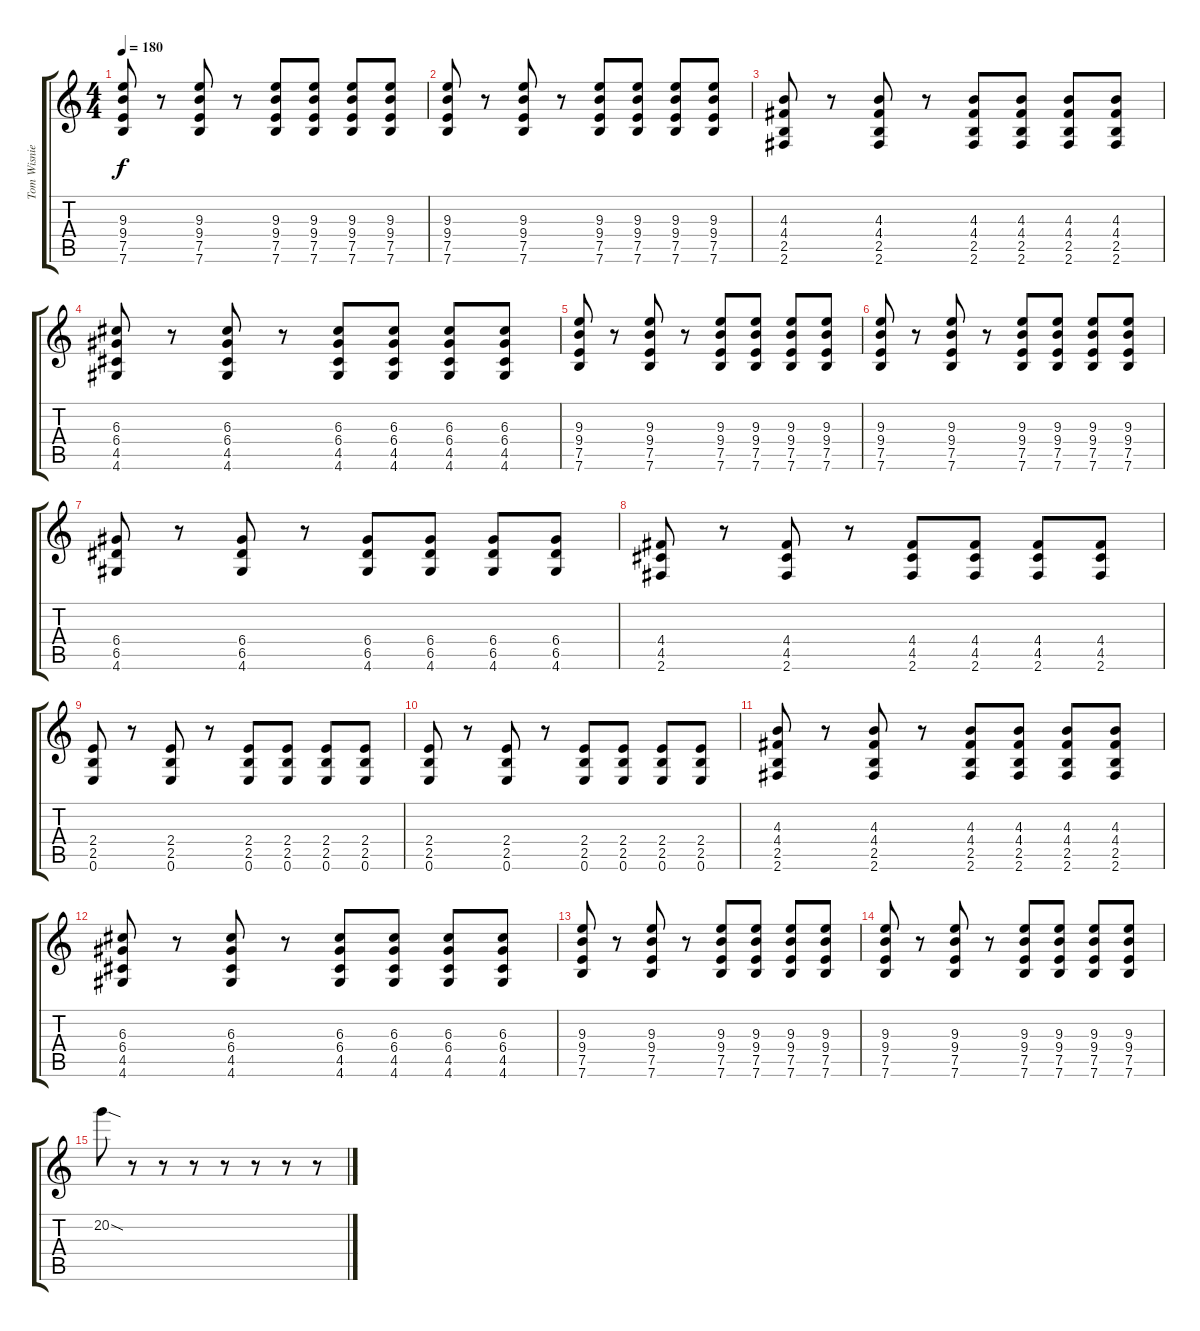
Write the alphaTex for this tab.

\track ("Tom Wisniewski [Rythm Guitar]" "Tom Wisnie") {instrument distortionguitar}
\staff {score tabs}
\tuning (E4 B3 G3 D3 A2 E2) {hide}
\ts (4 4)
\tempo 180
\clef g2
\ks c
(9.3 9.4 7.5 7.6).8{dy f} r.8 (9.3 9.4 7.5 7.6).8 r.8 (9.3 9.4 7.5 7.6).8 (9.3 9.4 7.5 7.6).8 (9.3 9.4 7.5 7.6).8 (9.3 9.4 7.5 7.6).8 |
(9.3 9.4 7.5 7.6).8 r.8 (9.3 9.4 7.5 7.6).8 r.8 (9.3 9.4 7.5 7.6).8 (9.3 9.4 7.5 7.6).8 (9.3 9.4 7.5 7.6).8 (9.3 9.4 7.5 7.6).8 |
(4.3 4.4 2.5 2.6).8 r.8 (4.3 4.4 2.5 2.6).8 r.8 (4.3 4.4 2.5 2.6).8 (4.3 4.4 2.5 2.6).8 (4.3 4.4 2.5 2.6).8 (4.3 4.4 2.5 2.6).8 |
(6.3 6.4 4.5 4.6).8 r.8 (6.3 6.4 4.5 4.6).8 r.8 (6.3 6.4 4.5 4.6).8 (6.3 6.4 4.5 4.6).8 (6.3 6.4 4.5 4.6).8 (6.3 6.4 4.5 4.6).8 |
(9.3 9.4 7.5 7.6).8 r.8 (9.3 9.4 7.5 7.6).8 r.8 (9.3 9.4 7.5 7.6).8 (9.3 9.4 7.5 7.6).8 (9.3 9.4 7.5 7.6).8 (9.3 9.4 7.5 7.6).8 |
(9.3 9.4 7.5 7.6).8 r.8 (9.3 9.4 7.5 7.6).8 r.8 (9.3 9.4 7.5 7.6).8 (9.3 9.4 7.5 7.6).8 (9.3 9.4 7.5 7.6).8 (9.3 9.4 7.5 7.6).8 |
(6.4 6.5 4.6).8 r.8 (6.4 6.5 4.6).8 r.8 (6.4 6.5 4.6).8 (6.4 6.5 4.6).8 (6.4 6.5 4.6).8 (6.4 6.5 4.6).8 |
(4.4 4.5 2.6).8 r.8 (4.4 4.5 2.6).8 r.8 (4.4 4.5 2.6).8 (4.4 4.5 2.6).8 (4.4 4.5 2.6).8 (4.4 4.5 2.6).8 |
(2.4 2.5 0.6).8 r.8 (2.4 2.5 0.6).8 r.8 (2.4 2.5 0.6).8 (2.4 2.5 0.6).8 (2.4 2.5 0.6).8 (2.4 2.5 0.6).8 |
(2.4 2.5 0.6).8 r.8 (2.4 2.5 0.6).8 r.8 (2.4 2.5 0.6).8 (2.4 2.5 0.6).8 (2.4 2.5 0.6).8 (2.4 2.5 0.6).8 |
(4.3 4.4 2.5 2.6).8 r.8 (4.3 4.4 2.5 2.6).8 r.8 (4.3 4.4 2.5 2.6).8 (4.3 4.4 2.5 2.6).8 (4.3 4.4 2.5 2.6).8 (4.3 4.4 2.5 2.6).8 |
(6.3 6.4 4.5 4.6).8 r.8 (6.3 6.4 4.5 4.6).8 r.8 (6.3 6.4 4.5 4.6).8 (6.3 6.4 4.5 4.6).8 (6.3 6.4 4.5 4.6).8 (6.3 6.4 4.5 4.6).8 |
(9.3 9.4 7.5 7.6).8 r.8 (9.3 9.4 7.5 7.6).8 r.8 (9.3 9.4 7.5 7.6).8 (9.3 9.4 7.5 7.6).8 (9.3 9.4 7.5 7.6).8 (9.3 9.4 7.5 7.6).8 |
(9.3 9.4 7.5 7.6).8 r.8 (9.3 9.4 7.5 7.6).8 r.8 (9.3 9.4 7.5 7.6).8 (9.3 9.4 7.5 7.6).8 (9.3 9.4 7.5 7.6).8 (9.3 9.4 7.5 7.6).8 |
20.2{sod}.8 r.8 r.8 r.8 r.8 r.8 r.8 r.8
